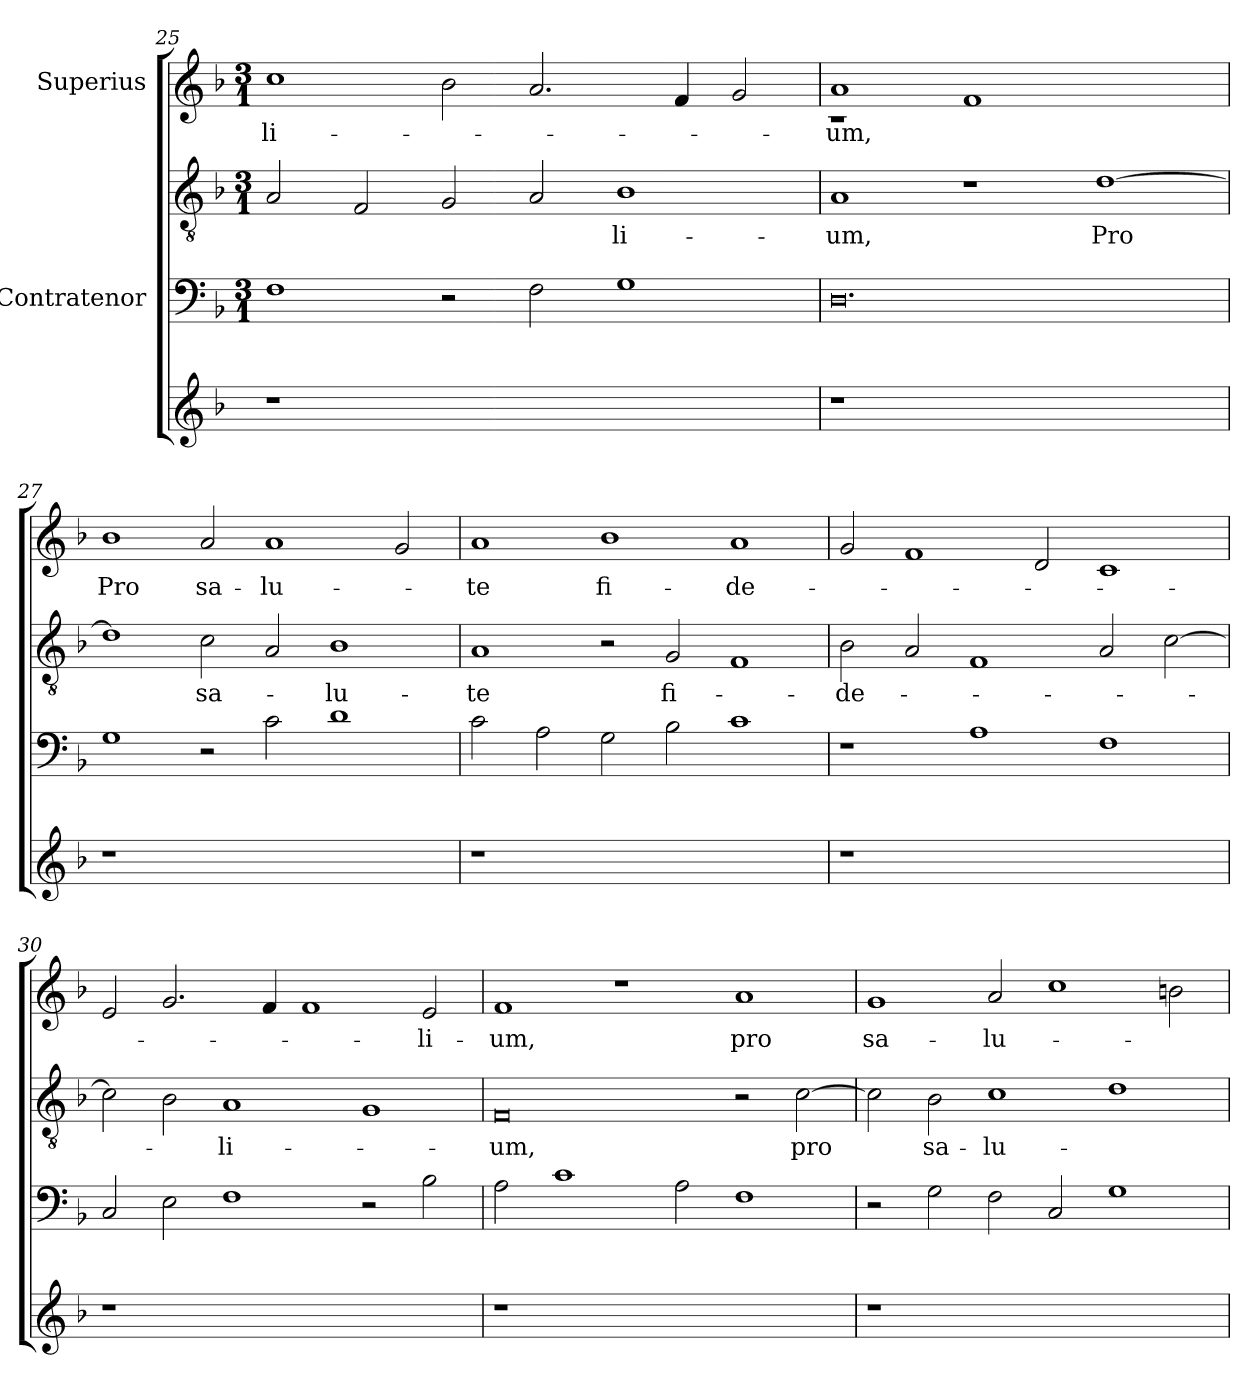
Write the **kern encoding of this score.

**kern	**kern	**kern	**text	**kern	**text
*part4	*part3	*part2	*part2	*part1	*part1
*staff4	*staff3	*staff2	*staff2	*staff1	*staff1
*	*I"Contratenor	*	*	*I"Superius	*
!!LO:LB:g=z
*clefG2	*clefF4	*clefGv2	*	*clefG2	*
*k[b-]	*k[b-]	*k[b-]	*	*k[b-]	*
*F:	*F:	*F:	*	*F:	*
*	*M3/1	*M3/1	*	*M3/1	*
=25	=25	=25	=25	=25	=25
!	!	!	!	!	!LO:LY:b:rj
1r	1F	2A/	.	1cc	-li-
.	.	2F/	.	.	.
0ryy	2r	2G/	.	2b-\	.
.	2F\	2A/	.	2.a/	.
!	!	!	!LO:LY:b	!	!
.	1G	1B-	-li-	.	.
.	.	.	.	4f/	.
.	.	.	.	2g/	.
=26	=26	=26	=26	=26	=26
*	*	*	*	*^	*
!	!	!	!LO:LY:b	!	!LO:N:vis=1	!LO:LY:b
1r	0.D	1A	-um,	1a	0.rc	-um,
0ryy	.	1r	.	1f	.	.
!	!	!	!LO:LY:b	!	!	!
.	.	[>1d	Pro	1ryy	.	.
*	*	*	*	*v	*v	*
=27	=27	=27	=27	=27	=27
!	!	!	!	!	!LO:LY:b
1r	1G	1d]	.	1b-	Pro
!	!	!	!LO:LY:b	!	!LO:LY:b
0ryy	2r	2c\	sa-	2a/	sa-
!	!	!	!	!	!LO:LY:b
.	2c\	2A/	.	1a	-lu-
!	!	!	!LO:LY:b	!	!
.	1d	1B-	-lu-	.	.
.	.	.	.	2g/	.
!!LO:LB:g=z
=28	=28	=28	=28	=28	=28
!	!	!	!LO:LY:b	!	!LO:LY:b:rj
1r	2c\	1A	-te	1a	-te
.	2A\	.	.	.	.
!	!	!	!	!	!LO:LY:b
0ryy	2G\	2r	.	1b-	fi-
!	!	!	!LO:LY:b	!	!
.	2B-\	2G/	fi-	.	.
!	!	!	!	!	!LO:LY:b
.	1c	1F	.	1a	-de-
=29	=29	=29	=29	=29	=29
!	!	!	!LO:LY:b	!	!
1r	1r	2B-\	-de-	2g/	.
.	.	2A/	.	1f	.
0ryy	1A	1F	.	.	.
.	.	.	.	2d/	.
.	1F	2A/	.	1c	.
.	.	[>2c\	.	.	.
=30	=30	=30	=30	=30	=30
1r	2C/	2c\]	.	2e/	.
.	2E\	2B-\	.	2.g/	.
!	!	!	!LO:LY:b:rj	!	!
0ryy	1F	1A	-li-	.	.
.	.	.	.	4f/	.
.	.	.	.	1f	.
.	2r	1G	.	.	.
!	!	!	!	!	!LO:LY:b
.	2B-\	.	.	2e/	-li-
!!LO:LB:g=z
=31	=31	=31	=31	=31	=31
!	!	!	!LO:LY:b	!	!LO:LY:b
1r	2A\	0F	-um,	1f	-um,
.	1c	.	.	.	.
0ryy	.	.	.	1r	.
.	2A\	.	.	.	.
!	!	!	!	!	!LO:LY:b
.	1F	2r	.	1a	pro
!	!	!	!LO:LY:b	!	!
.	.	[>2c\	pro	.	.
=32	=32	=32	=32	=32	=32
!	!	!	!	!	!LO:LY:b
1r	2r	2c\]	.	1g	sa-
!	!	!	!LO:LY:b	!	!
.	2G\	2B-\	sa-	.	.
!	!	!	!LO:LY:b	!	!LO:LY:b
0ryy	2F\	1c	-lu-	2a/	-lu-
.	2C/	.	.	1cc	.
.	1G	1d	.	.	.
.	.	.	.	2b\	.
=	=	=	=	=	=
*-	*-	*-	*-	*-	*-
